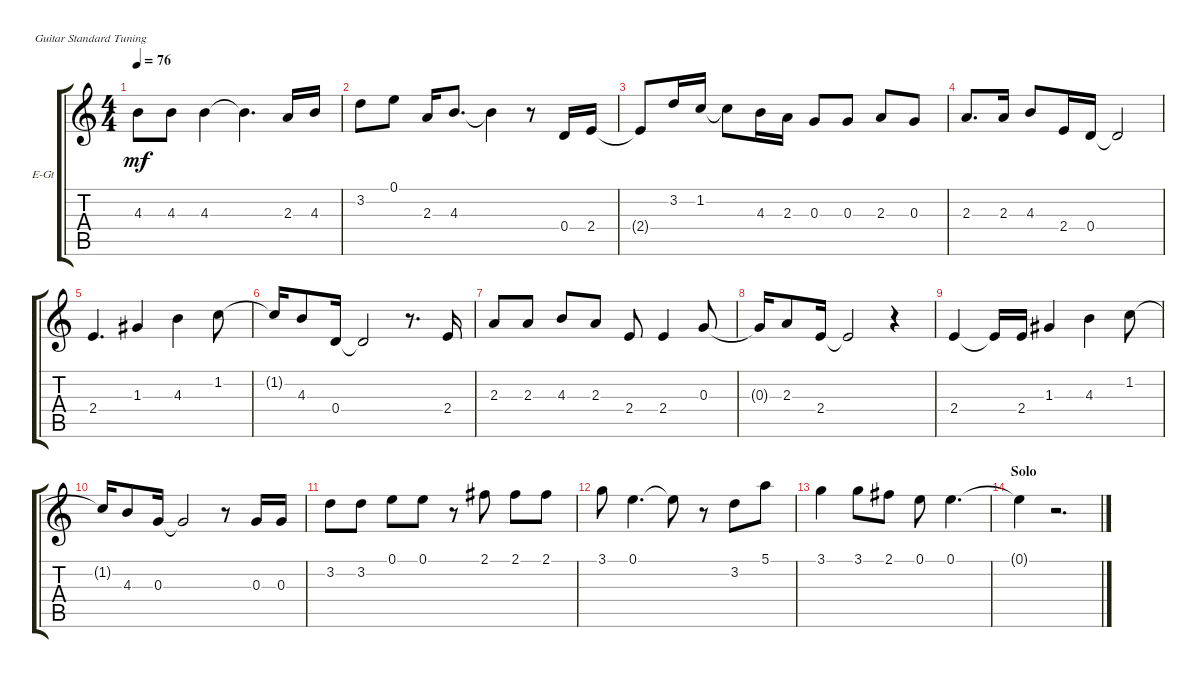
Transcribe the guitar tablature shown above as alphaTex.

\defaultSystemsLayout 4
\bracketExtendMode groupsimilarinstruments
\firstSystemTrackNameOrientation horizontal
\otherSystemsTrackNameOrientation horizontal
\track ("M.Shadows (voices)" "E-Gt") {instrument electricguitarclean}
\staff {score tabs}
\tuning (E4 B3 G3 D3 A2 E2)
\ts (4 4)
\tempo 76
\clef g2
\ks c
4.3.8{dy mf} 4.3.8 4.3.4 4.3{t}.4{d} 2.3.16 4.3.16 |
3.2.8 0.1.8 2.3.16 4.3.8{d} 4.3{t}.4 r.8 0.4.16 2.4.16 |
2.4{t}.8 3.2.16 1.2.16 1.2{t}.8 4.3.16 2.3.16 0.3.8 0.3.8 2.3.8 0.3.8 |
2.3.8{d} 2.3.16 4.3.8 2.4.16 0.4.16 0.4{t}.2 |
2.4.4{d} 1.3.4 4.3.4 1.2.8 |
1.2{t}.16 4.3.8 0.4.16 0.4{t}.2 r.8{d} 2.4.16 |
2.3.8 2.3.8 4.3.8 2.3.8 2.4.8 2.4.4 0.3.8 |
0.3{t}.16 2.3.8 2.4.16 2.4{t}.2 r.4 |
2.4.4 2.4{t}.16 2.4.16 1.3.4 4.3.4 1.2.8 |
1.2{t}.16 4.3.8 0.3.16 0.3{t}.2 r.8 0.3.16 0.3.16 |
3.2.8 3.2.8 0.1.8 0.1.8 r.8 2.1.8 2.1.8 2.1.8 |
3.1.8 0.1.4{d} 0.1{t}.8 r.8 3.2.8 5.1.8 |
3.1.4 3.1.8 2.1.8 0.1.8 0.1.4{d} |
\section ("" "Solo")
0.1{t}.4 r.2{d}
